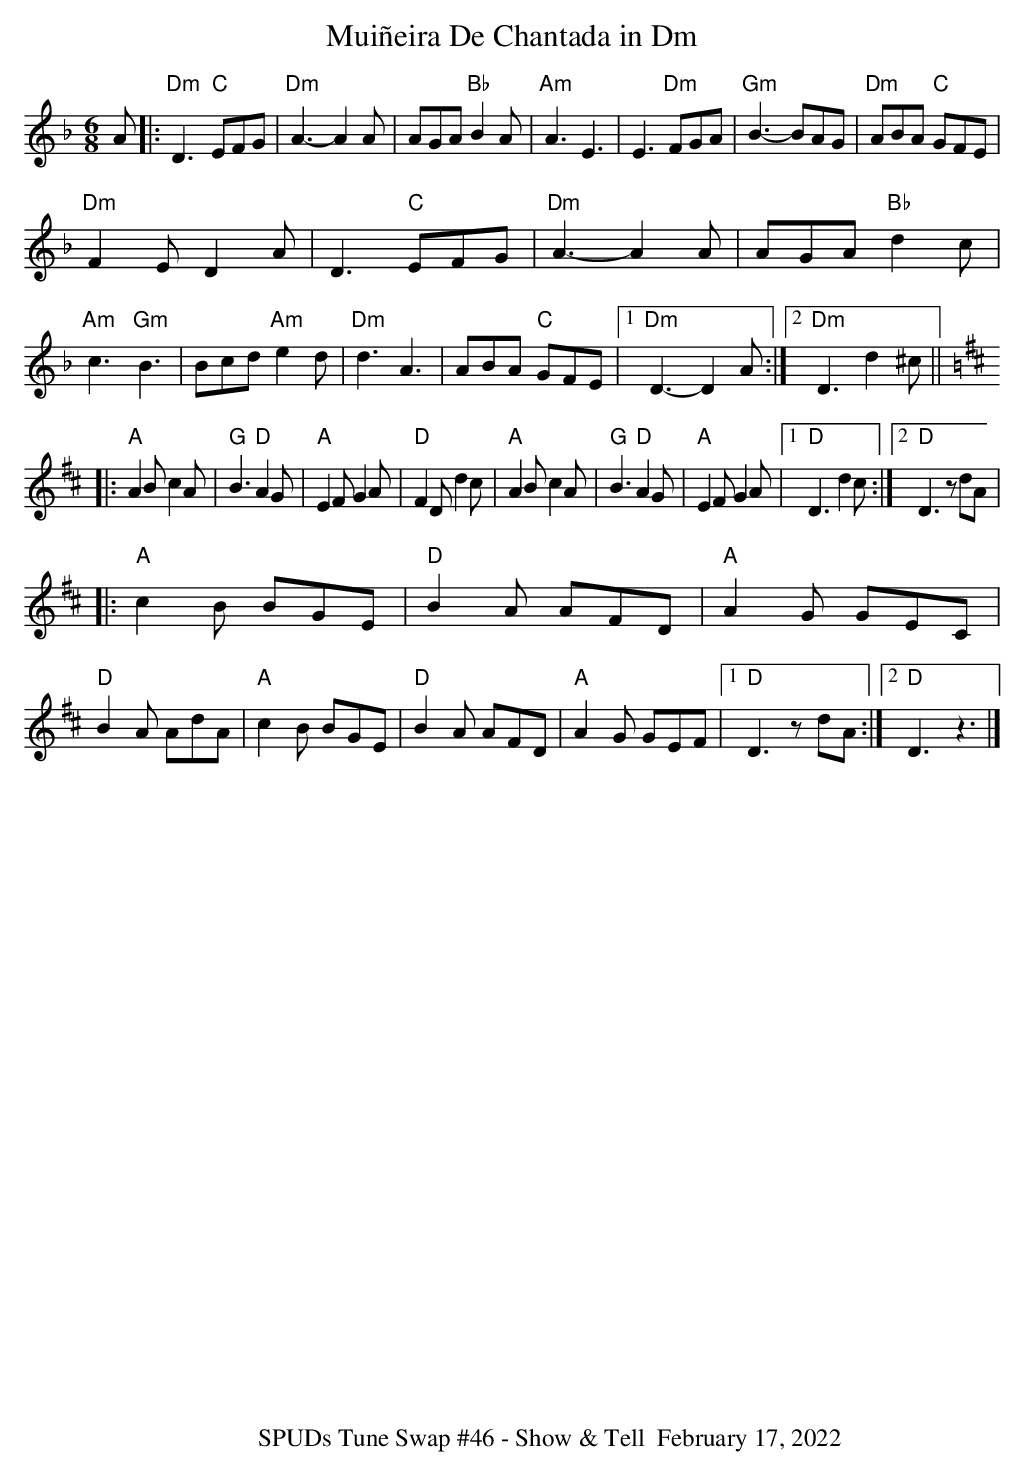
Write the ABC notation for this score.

X:1
T: Muiñeira De Chantada in Dm
M: 6/8
L: 1/8
K: Dmin
A|: "Dm" D3 "C" e,FG|"Dm"A3-A2A|AGA "Bb"B2A|\
"Am" A3 e,3|e,3 "Dm"FGA| "Gm"B3-BAG|"Dm" ABA "C"GFe,|
"Dm" F2e, d,2A|d,3 "C" e,FG|"Dm" A3-A2A|AGA "Bb" d2c|\
"Am" c3 "Gm" B3|Bcd "Am" e2d| "Dm"d3 A3|ABA "C" GFe,|1 "Dm"d,3-d,2A:|2 "Dm" d,3d2^c||
K:D
|:"A" A2B c2A|"G"B3 "D"A2G|"A"e,2F G2A|"D"F2d, d2c|\
"A"A2B c2A|"G"B3 "D"A2G|"A"e,2F G2A|1 "D"d,3d2c:|2 "D"d,3z dA|
|: "A"c2B BGE |"D"B2A AFD| "A"A2G GEC| "D"B2A AdA |\
"A"c2B BGe, | "D"B2A AFd, |"A"A2G Ge,F |1 "D"d,3 z dA :|2 "D" D3 z3 |]
